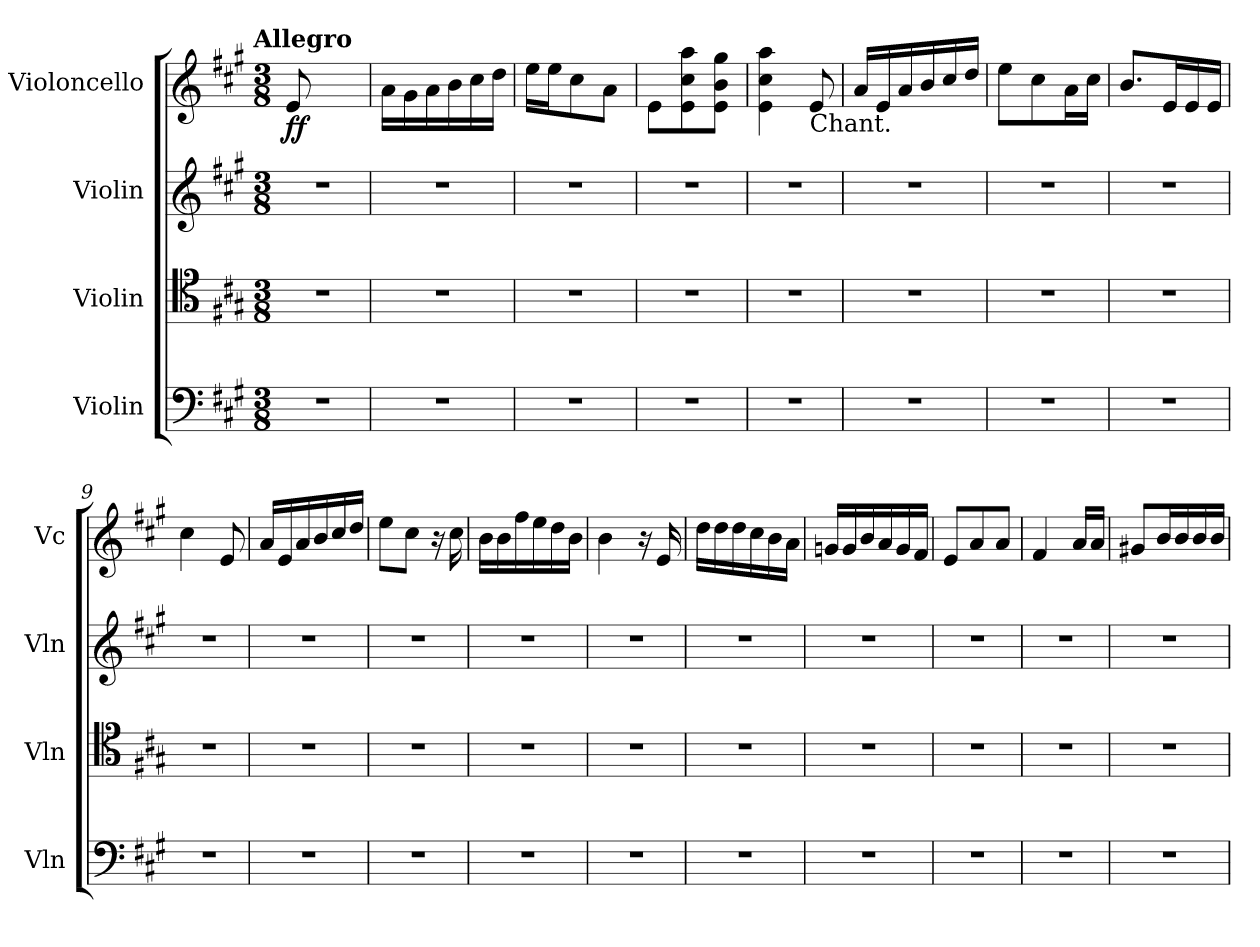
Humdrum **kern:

**kern	**kern	**kern	**kern	**dynam
*part4	*part3	*part2	*part1	*part1
*staff4	*staff3	*staff2	*staff1	*staff1
*I"Violin	*I"Violin	*I"Violin	*I"Violoncello	*
*I'Vln	*I'Vln	*I'Vln	*I'Vc	*
*clefF4	*clefC4	*clefG2	*clefG2	*
*k[f#c#g#]	*k[f#c#g#]	*k[f#c#g#]	*k[f#c#g#]	*
!!LO:TX:omd:t=Allegro
*M3/8	*M3/8	*M3/8	*M3/8	*
*MM144	*MM144	*MM144	*MM144	*
=1	=1	=1	=1	=1
!	!	!	!	!LO:DY:b
4.r	4.r	4.r	8e/	ff
.	.	.	4ryy	.
=2	=2	=2	=2	=2
4.r	4.r	4.r	16a\LL	.
.	.	.	16g#\	.
.	.	.	16a\	.
.	.	.	16b\	.
.	.	.	16cc#\	.
.	.	.	16dd\JJ	.
=3	=3	=3	=3	=3
4.r	4.r	4.r	16ee\LL	.
.	.	.	16ee\J	.
.	.	.	8cc#\	.
.	.	.	8a\J	.
=4	=4	=4	=4	=4
4.r	4.r	4.r	8e\L	.
.	.	.	8e\ 8cc#\ 8aa\	.
.	.	.	8e\ 8b\ 8gg#\J	.
=5	=5	=5	=5	=5
4.r	4.r	4.r	4e\ 4cc#\ 4aa\	.
!	!	!	!LO:TX:b:t=Chant.	!
.	.	.	8e/	.
=6	=6	=6	=6	=6
4.r	4.r	4.r	16a/LL	.
.	.	.	16e/	.
.	.	.	16a/	.
.	.	.	16b/	.
.	.	.	16cc#/	.
.	.	.	16dd/JJ	.
=7	=7	=7	=7	=7
4.r	4.r	4.r	8ee\L	.
.	.	.	8cc#\	.
.	.	.	16a\L	.
.	.	.	16cc#\JJ	.
=8	=8	=8	=8	=8
4.r	4.r	4.r	8.b/L	.
.	.	.	16e/L	.
.	.	.	16e/	.
.	.	.	16e/JJ	.
!!LO:LB:g=z
=9	=9	=9	=9	=9
4.r	4.r	4.r	4cc#\	.
.	.	.	8e/	.
=10	=10	=10	=10	=10
4.r	4.r	4.r	16a/LL	.
.	.	.	16e/	.
.	.	.	16a/	.
.	.	.	16b/	.
.	.	.	16cc#/	.
.	.	.	16dd/JJ	.
=11	=11	=11	=11	=11
4.r	4.r	4.r	8ee\L	.
.	.	.	8cc#\J	.
.	.	.	16r	.
.	.	.	16cc#\	.
=12	=12	=12	=12	=12
4.r	4.r	4.r	16b\LL	.
.	.	.	16b\	.
.	.	.	16ff#\	.
.	.	.	16ee\	.
.	.	.	16dd\	.
.	.	.	16b\JJ	.
=13	=13	=13	=13	=13
4.r	4.r	4.r	4b\	.
.	.	.	16r	.
.	.	.	16e/	.
=14	=14	=14	=14	=14
4.r	4.r	4.r	16dd\LL	.
.	.	.	16dd\	.
.	.	.	16dd\	.
.	.	.	16cc#\	.
.	.	.	16b\	.
.	.	.	16a\JJ	.
=15	=15	=15	=15	=15
4.r	4.r	4.r	16gn/LL	.
.	.	.	16g/	.
.	.	.	16b/	.
.	.	.	16a/	.
.	.	.	16g/	.
.	.	.	16f#/JJ	.
!!LO:LB:g=z
=16	=16	=16	=16	=16
4.r	4.r	4.r	8e/L	.
.	.	.	8a/	.
.	.	.	8a/J	.
=17	=17	=17	=17	=17
4.r	4.r	4.r	4f#/	.
.	.	.	16a/LL	.
.	.	.	16a/JJ	.
=18	=18	=18	=18	=18
4.r	4.r	4.r	8g#X/L	.
.	.	.	16b/L	.
.	.	.	16b/	.
.	.	.	16b/	.
.	.	.	16b/JJ	.
=	=	=	=	=
*-	*-	*-	*-	*-
